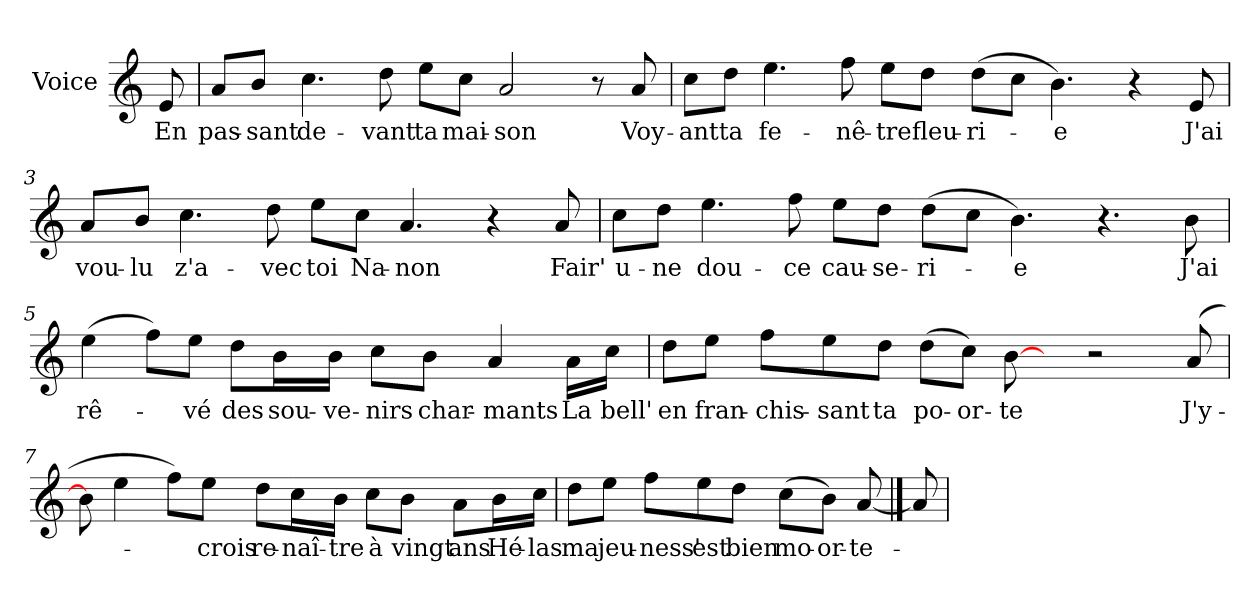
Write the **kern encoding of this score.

**kern	**text
*part1	*part1
*staff1	*staff1
*I"Voice	*
*I'V	*
*clefG2	*
*k[]	*
*C:	*
=	=
8e/	En
=1	=1
8a/L	pas-
8b/J	-sant
4.cc\	de-
8dd\	-vant
8ee\L	ta
8cc\J	mai-
2a/	-son
8r	.
8a/	Voy-
=2	=2
8cc\L	-ant
8dd\J	ta
4.ee\	fe-
8ff\	-nê-
8ee\L	-tre
8dd\J	fleu-
(>8dd\L	-ri-
8cc\J	.
4.b\)	-e
4r	.
8e/	J'ai
!!LO:LB:g=z
=3	=3
8a/L	vou-
8b/J	-lu
4.cc\	z'a-
8dd\	-vec
8ee\L	toi
8cc\J	Na-
4.a/	-non
4r	.
8a/	Fair'
=4	=4
8cc\L	u-
8dd\J	-ne
4.ee\	dou-
8ff\	-ce
8ee\L	cau-
8dd\J	-se-
(>8dd\L	-ri-
8cc\J	.
4.b\)	-e
4.r	.
8b\	J'ai
!!LO:LB:g=z
=5	=5
(>4ee\	rê-
8ff\L)	.
8ee\J	-vé
8dd\L	des
16b\L	sou-
16b\JJ	-ve-
8cc\L	-nirs
8b\J	char-
4a/	-mants
16a\LL	La
16cc\JJ	bell'
=6	=6
8dd\L	en
8ee\J	fran-
8ff\L	-chis-
8ee\	-sant
8dd\J	ta
(>8dd\L	po-
8cc\J)	-or-
[8b\	-te
8ryy	.
2r	.
(>8a/	J'y-
!!LO:LB:g=z
=7	=7
8b\]	.
4ee\	.
8ff\L)	.
8ee\J	-crois
8dd\L	re-
16cc\L	-naî-
16b\JJ	-tre
8cc\L	à
8b\J	vingt
8a\L	ans
16b\L	Hé-
16cc\JJ	-las
=8	=8
8dd\L	ma
8ee\J	jeu-
8ff\L	-ness'
8ee\	est
8dd\J	bien
(>8cc\L	mo-
8b\J)	-or-
[8a/	-te-
==9	==9
8a/]	.
=	=
*-	*-
